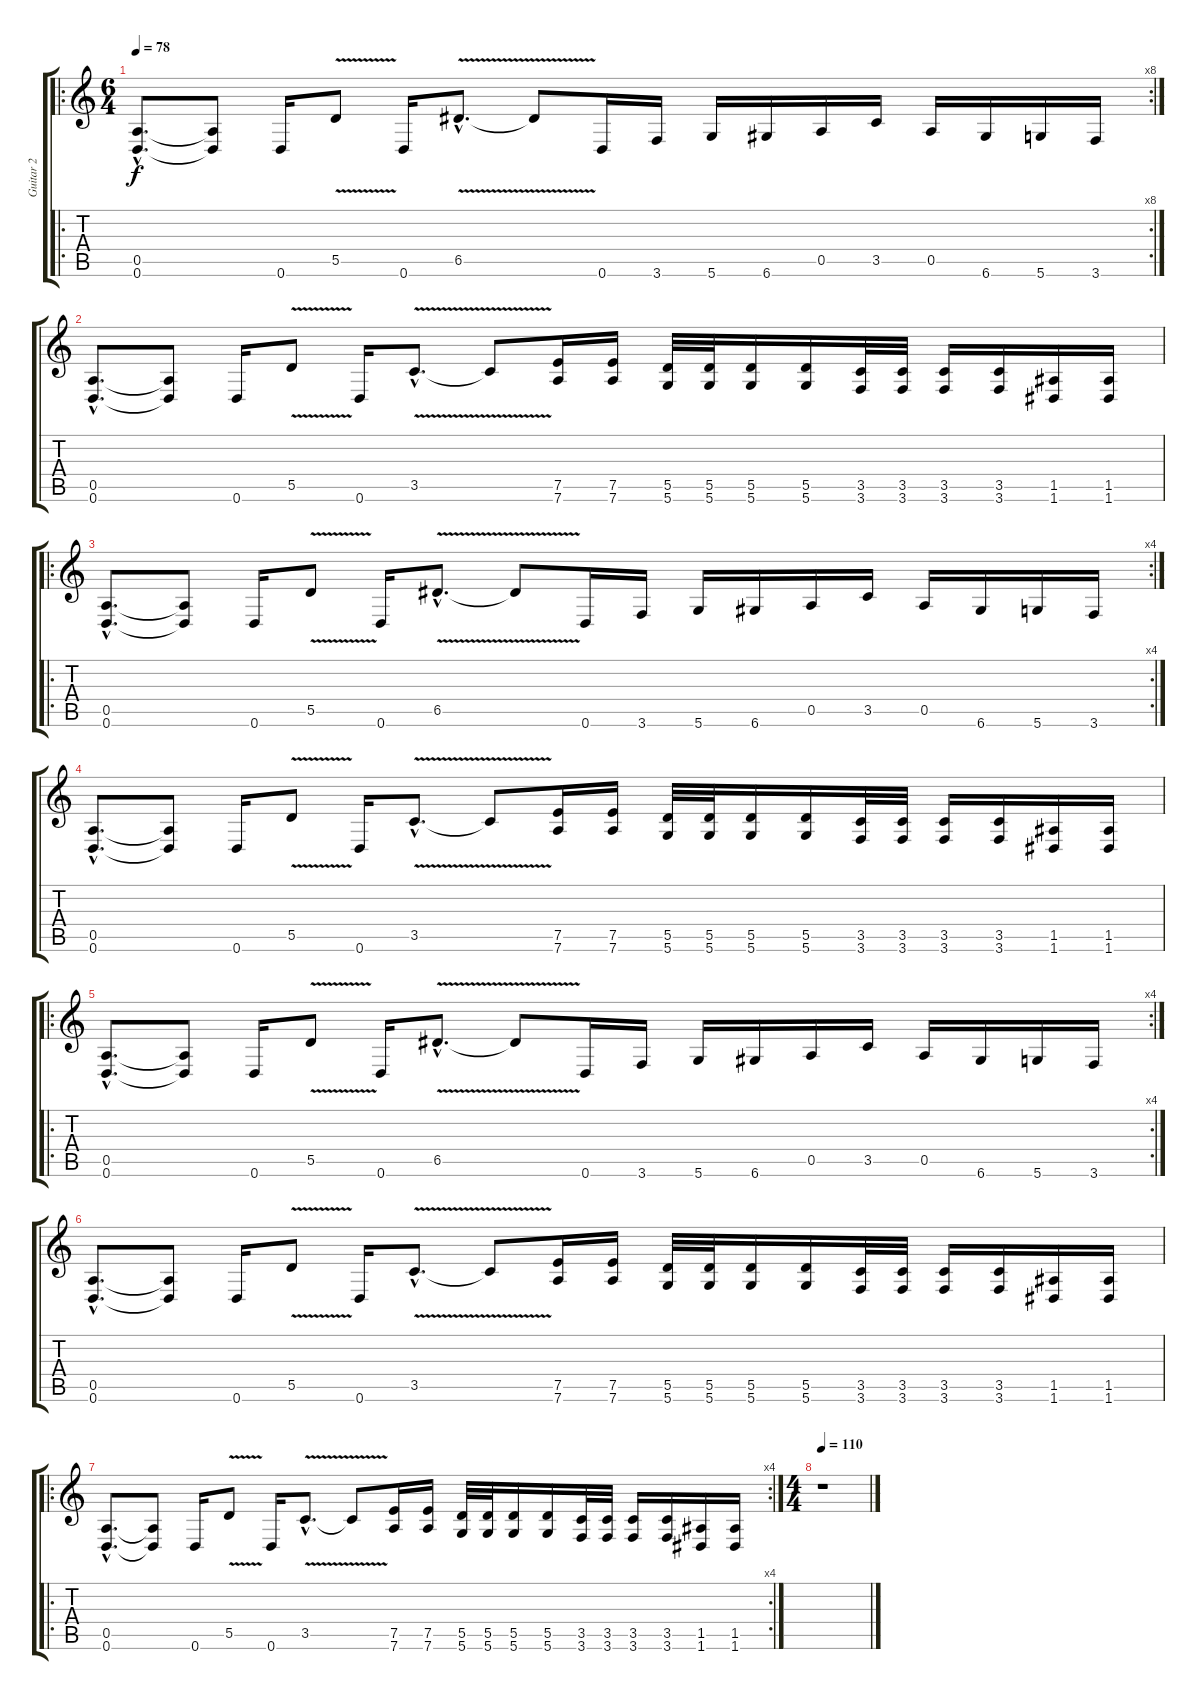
\track ("Guitar 2" "Guitar 2") {instrument distortionguitar}
\staff {score tabs}
\tuning (E4 B3 G3 D3 A2 D2) {hide}
\ro
\rc 8
\ts (6 4)
\tempo 78
\clef g2
\ks c
(0.5{hac} 0.6{hac}).8{d dy f instrument distortionguitar} (0.5{t} 0.6{t}).8 0.6.16 5.5{v}.8 0.6.16 6.5{v hac}.8{d} 6.5{t}.8 0.6.16 3.6.16 5.6.16 6.6.16 0.5.16 3.5.16 0.5.16 6.6.16 5.6.16 3.6.16 |
(0.5{hac} 0.6{hac}).8{d} (0.5{t} 0.6{t}).8 0.6.16 5.5{v}.8 0.6.16 3.5{v hac}.8{d} 3.5{t}.8 (7.5 7.6).16 (7.5 7.6).16 (5.5 5.6).32 (5.5 5.6).32 (5.5 5.6).16 (5.5 5.6).16 (3.5 3.6).32 (3.5 3.6).32 (3.5 3.6).16 (3.5 3.6).16 (1.5 1.6).16 (1.5 1.6).16 |
\ro
\rc 4
(0.5{hac} 0.6{hac}).8{d} (0.5{t} 0.6{t}).8 0.6.16 5.5{v}.8 0.6.16 6.5{v hac}.8{d} 6.5{t}.8 0.6.16 3.6.16 5.6.16 6.6.16 0.5.16 3.5.16 0.5.16 6.6.16 5.6.16 3.6.16 |
(0.5{hac} 0.6{hac}).8{d} (0.5{t} 0.6{t}).8 0.6.16 5.5{v}.8 0.6.16 3.5{v hac}.8{d} 3.5{t}.8 (7.5 7.6).16 (7.5 7.6).16 (5.5 5.6).32 (5.5 5.6).32 (5.5 5.6).16 (5.5 5.6).16 (3.5 3.6).32 (3.5 3.6).32 (3.5 3.6).16 (3.5 3.6).16 (1.5 1.6).16 (1.5 1.6).16 |
\ro
\rc 4
(0.5{hac} 0.6{hac}).8{d} (0.5{t} 0.6{t}).8 0.6.16 5.5{v}.8 0.6.16 6.5{v hac}.8{d} 6.5{t}.8 0.6.16 3.6.16 5.6.16 6.6.16 0.5.16 3.5.16 0.5.16 6.6.16 5.6.16 3.6.16 |
(0.5{hac} 0.6{hac}).8{d} (0.5{t} 0.6{t}).8 0.6.16 5.5{v}.8 0.6.16 3.5{v hac}.8{d} 3.5{t}.8 (7.5 7.6).16 (7.5 7.6).16 (5.5 5.6).32 (5.5 5.6).32 (5.5 5.6).16 (5.5 5.6).16 (3.5 3.6).32 (3.5 3.6).32 (3.5 3.6).16 (3.5 3.6).16 (1.5 1.6).16 (1.5 1.6).16 |
\ro
\rc 4
(0.5{hac} 0.6{hac}).8{d} (0.5{t} 0.6{t}).8 0.6.16 5.5{v}.8 0.6.16 3.5{v hac}.8{d} 3.5{t}.8 (7.5 7.6).16 (7.5 7.6).16 (5.5 5.6).32 (5.5 5.6).32 (5.5 5.6).16 (5.5 5.6).16 (3.5 3.6).32 (3.5 3.6).32 (3.5 3.6).16 (3.5 3.6).16 (1.5 1.6).16 (1.5 1.6).16 |
\ts (4 4)
\tempo 110
r.1
